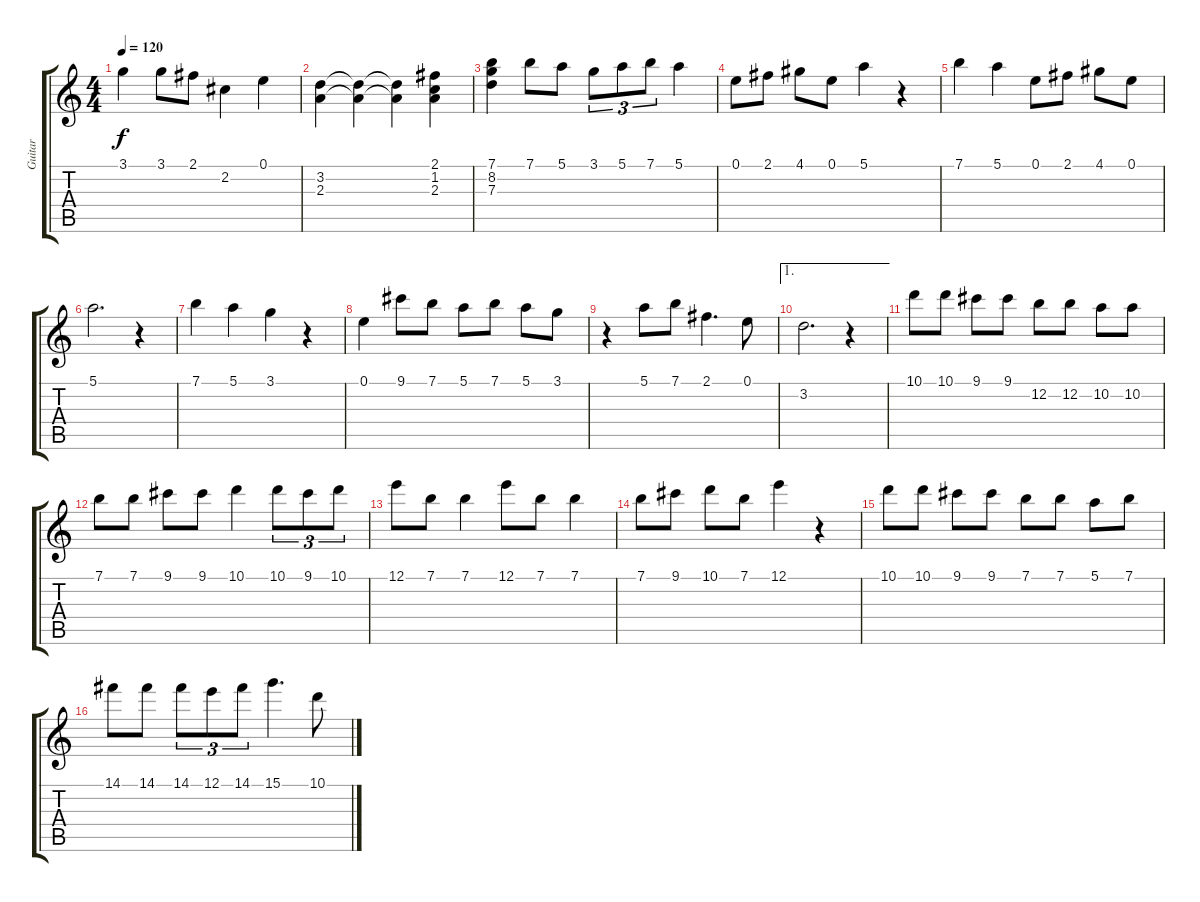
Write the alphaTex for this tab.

\track ("Guitar" "Guitar") {instrument acousticguitarsteel}
\staff {score tabs}
\tuning (E4 B3 G3 D3 A2 E2) {hide}
\ts (4 4)
\tempo 120
\clef g2
\ks c
3.1.4{dy f} 3.1.8 2.1.8 2.2.4 0.1.4 |
(3.2 2.3).4 (3.2{t} 2.3{t}).4 (3.2{t} 2.3{t}).4 (2.1 1.2 2.3).4 |
(7.1 8.2 7.3).4 7.1.8 5.1.8 3.1.8{tu (3 2)} 5.1.8{tu (3 2)} 7.1.8{tu (3 2)} 5.1.4 |
0.1.8 2.1.8 4.1.8 0.1.8 5.1.4 r.4 |
7.1.4 5.1.4 0.1.8 2.1.8 4.1.8 0.1.8 |
5.1.2{d} r.4 |
7.1.4 5.1.4 3.1.4 r.4 |
0.1.4 9.1.8 7.1.8 5.1.8 7.1.8 5.1.8 3.1.8 |
r.4 5.1.8 7.1.8 2.1.4{d} 0.1.8 |
\ae 1
3.2.2{d} r.4 |
10.1.8 10.1.8 9.1.8 9.1.8 12.2.8 12.2.8 10.2.8 10.2.8 |
7.1.8 7.1.8 9.1.8 9.1.8 10.1.4 10.1.8{tu (3 2)} 9.1.8{tu (3 2)} 10.1.8{tu (3 2)} |
12.1.8 7.1.8 7.1.4 12.1.8 7.1.8 7.1.4 |
7.1.8 9.1.8 10.1.8 7.1.8 12.1.4 r.4 |
10.1.8 10.1.8 9.1.8 9.1.8 7.1.8 7.1.8 5.1.8 7.1.8 |
14.1.8 14.1.8 14.1.8{tu (3 2)} 12.1.8{tu (3 2)} 14.1.8{tu (3 2)} 15.1.4{d} 10.1.8
